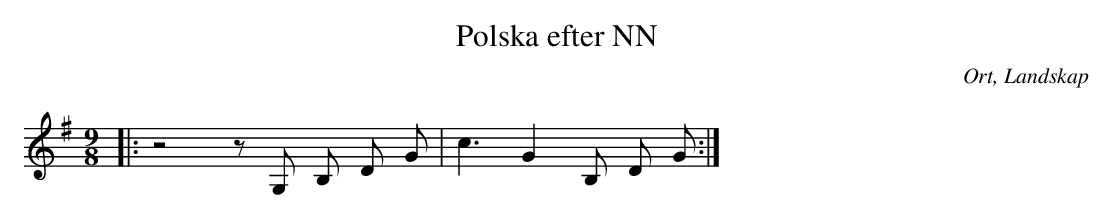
X:1
T:Polska efter NN
O:Ort, Landskap
M:9/8
L:1/8
K:G
|: z4 z G, B, D G | c3 G2 B, D G  :|
